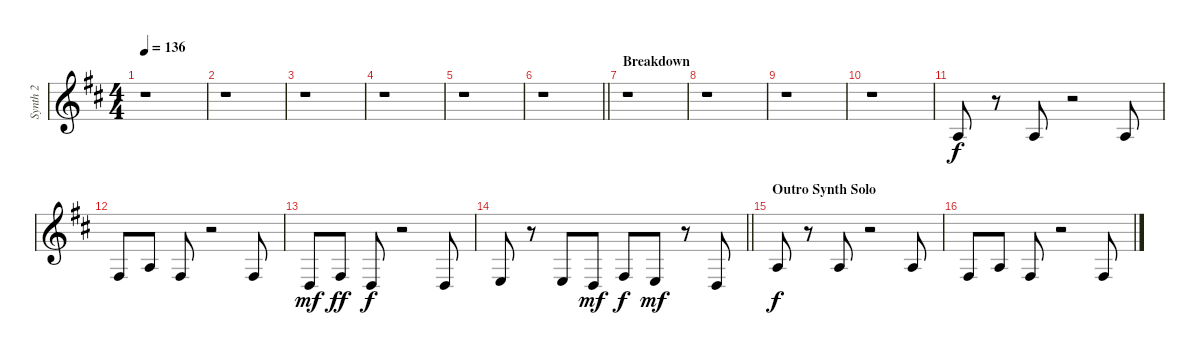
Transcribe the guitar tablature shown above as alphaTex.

\track ("Synth 2" "Synth 2") {instrument pad3polysynth}
\staff {score}
\tuning (E4 B3 G3 D3 A2 D2) {hide}
\ts (4 4)
\tempo 136
\clef g2
\ks bminor
r.1{dy mp} |
r.1 |
r.1 |
r.1 |
r.1 |
\barLineRight lightlight
r.1 |
\section ("" "Breakdown")
r.1 |
r.1 |
r.1 |
r.1 |
2.3.8{dy f} r.8 2.3.8 r.2 2.3.8 |
4.4.8 2.3.8 4.4.8 r.2 4.4.8 |
0.4.8{dy mf} 4.4.8{dy ff} 0.4.8{dy f} r.2 0.4.8 |
\barLineRight lightlight
2.4.8 r.8 2.4.8 0.4.8{dy mf} 4.4.8{dy f} 2.4.8{dy mf} r.8 0.4.8 |
\section ("" "Outro Synth Solo")
2.3.8{dy f} r.8 2.3.8 r.2 2.3.8 |
4.4.8 2.3.8 4.4.8 r.2 4.4.8
